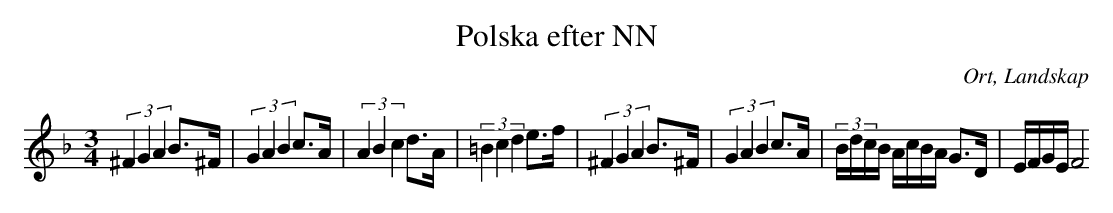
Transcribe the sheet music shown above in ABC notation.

X:1
T:Polska efter NN
O:Ort, Landskap
M:3/4
L:1/8
K:Dm
(3^F2G2A2 B>^F|(3G2A2B2 c>A|(3A2B2c2 d>A|(3=B2c2d2 e>f|(3^F2G2A2 B>^F|(3G2A2B2 c>A|(3B/d/c/B/ A/c/B/A/ G>D|E/F/G/E/ F4
